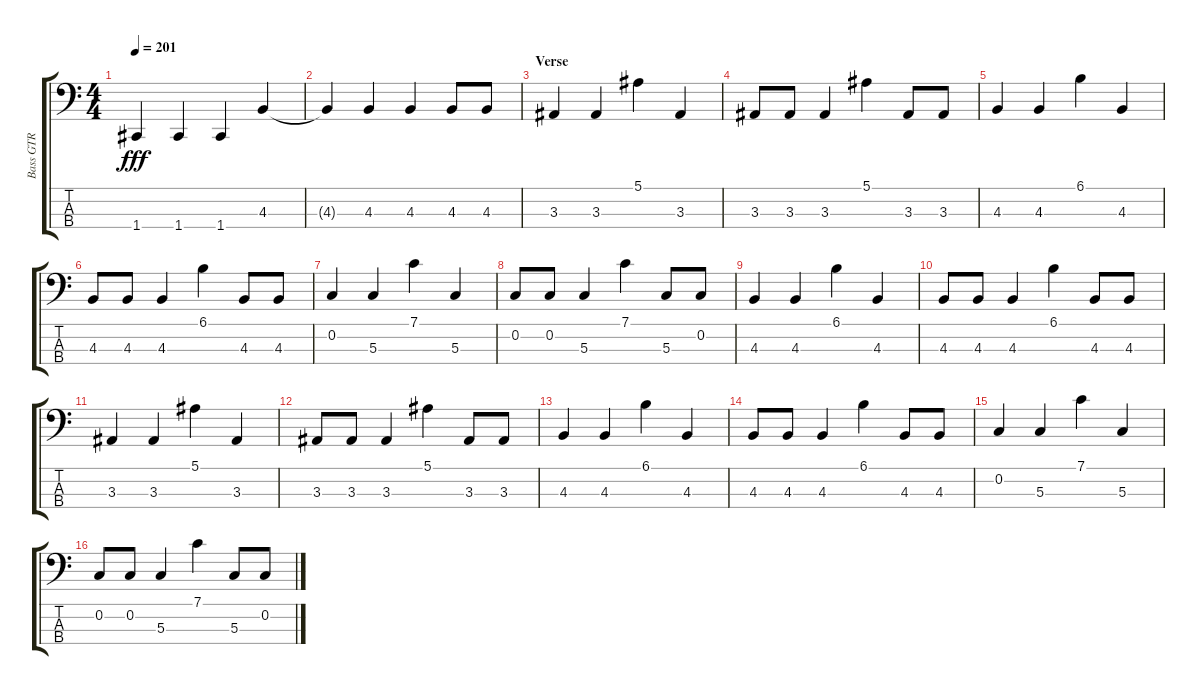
\track ("Bass GTR" "Bass GTR") {instrument electricbassfinger}
\staff {score tabs}
\tuning (F2 C2 G1 C1) {hide}
\ts (4 4)
\tempo 201
\clef f4
\ks aminor
1.4{t}.4{dy fff} 1.4.4 1.4.4 4.3.4 |
4.3{t}.4 4.3.4 4.3.4 4.3.8 4.3.8 |
\section ("" "Verse")
3.3.4 3.3.4 5.1.4 3.3.4 |
3.3.8 3.3.8 3.3.4 5.1.4 3.3.8 3.3.8 |
4.3.4 4.3.4 6.1.4 4.3.4 |
4.3.8 4.3.8 4.3.4 6.1.4 4.3.8 4.3.8 |
0.2.4 5.3.4 7.1.4 5.3.4 |
0.2.8 0.2.8 5.3.4 7.1.4 5.3.8 0.2.8 |
4.3.4 4.3.4 6.1.4 4.3.4 |
4.3.8 4.3.8 4.3.4 6.1.4 4.3.8 4.3.8 |
3.3.4 3.3.4 5.1.4 3.3.4 |
3.3.8 3.3.8 3.3.4 5.1.4 3.3.8 3.3.8 |
4.3.4 4.3.4 6.1.4 4.3.4 |
4.3.8 4.3.8 4.3.4 6.1.4 4.3.8 4.3.8 |
0.2.4 5.3.4 7.1.4 5.3.4 |
0.2.8 0.2.8 5.3.4 7.1.4 5.3.8 0.2.8
